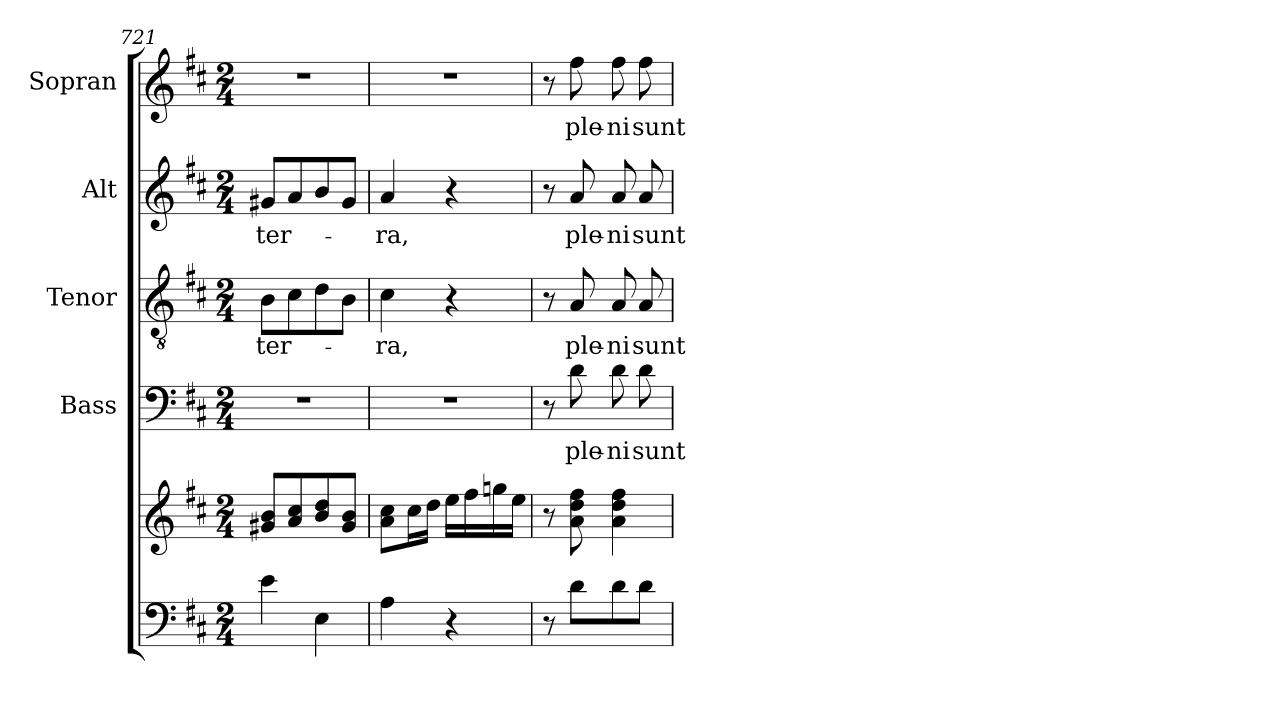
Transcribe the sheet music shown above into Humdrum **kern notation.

**kern	**kern	**kern	**text	**kern	**text	**kern	**text	**kern	**text
*part5	*part5	*part4	*part4	*part3	*part3	*part2	*part2	*part1	*part1
*staff6	*staff5	*staff4	*staff4	*staff3	*staff3	*staff2	*staff2	*staff1	*staff1
*	*	*I"Bass	*	*I"Tenor	*	*I"Alt	*	*I"Sopran	*
*	*	*I'B.	*	*I'T.	*	*I'A.	*	*I'S.	*
*clefF4	*clefG2	*clefF4	*	*clefGv2	*	*clefG2	*	*clefG2	*
*k[f#c#]	*k[f#c#]	*k[f#c#]	*	*k[f#c#]	*	*k[f#c#]	*	*k[f#c#]	*
*D:	*D:	*D:	*	*D:	*	*D:	*	*D:	*
*M2/4	*M2/4	*M2/4	*	*M2/4	*	*M2/4	*	*M2/4	*
=721	=721	=721	=721	=721	=721	=721	=721	=721	=721
!	!	!	!	!	!LO:LY:b	!	!LO:LY:b	!	!
4e\	8g#X/ 8b/L	2r	.	8B\L	ter-	8g#X/L	ter-	2r	.
.	8a/ 8cc#/	.	.	8c#\	.	8a/	.	.	.
4E\	8b/ 8dd/	.	.	8d\	.	8b/	.	.	.
.	8g#/ 8b/J	.	.	8B\J	.	8g#/J	.	.	.
=722	=722	=722	=722	=722	=722	=722	=722	=722	=722
!	!	!	!	!	!LO:LY:b	!	!LO:LY:b	!	!
4A\	8a\ 8cc#\L	2r	.	4c#\	-ra,	4a/	-ra,	2r	.
.	16cc#\L	.	.	.	.	.	.	.	.
.	16dd\JJ	.	.	.	.	.	.	.	.
4r	16ee\LL	.	.	4r	.	4r	.	.	.
.	16ff#\	.	.	.	.	.	.	.	.
.	16ggn\	.	.	.	.	.	.	.	.
.	16ee\JJ	.	.	.	.	.	.	.	.
=723	=723	=723	=723	=723	=723	=723	=723	=723	=723
8r	8r	8r	.	8r	.	8r	.	8r	.
!	!	!	!LO:LY:b	!	!LO:LY:b	!	!LO:LY:b	!	!LO:LY:b
8d\L	8a\ 8dd\ 8ff#\	8d\	ple-	8A/	ple-	8a/	ple-	8ff#\	ple-
!	!	!	!LO:LY:b	!	!LO:LY:b	!	!LO:LY:b	!	!LO:LY:b
8d\	4a\ 4dd\ 4ff#\	8d\	-ni	8A/	-ni	8a/	-ni	8ff#\	-ni
!	!	!	!LO:LY:b	!	!LO:LY:b	!	!LO:LY:b	!	!LO:LY:b
8d\J	.	8d\	sunt	8A/	sunt	8a/	sunt	8ff#\	sunt
=	=	=	=	=	=	=	=	=	=
*-	*-	*-	*-	*-	*-	*-	*-	*-	*-
